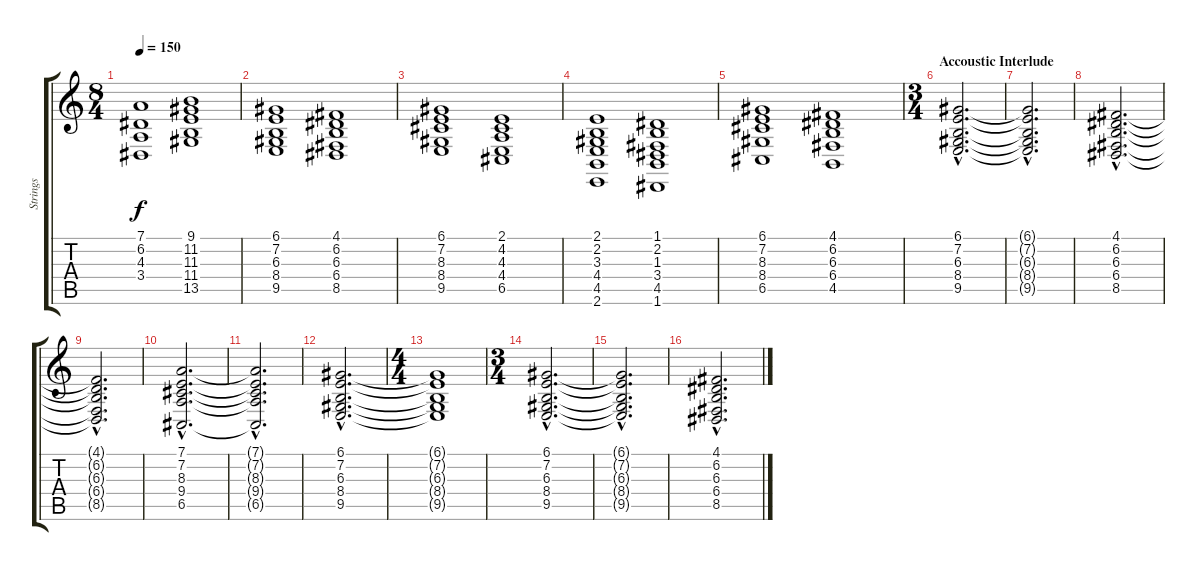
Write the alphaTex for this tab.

\track ("Strings" "Strings") {instrument synthstrings1}
\staff {score tabs}
\tuning (D4 A3 F3 C3 G2 D2) {hide}
\ts (8 4)
\tempo 150
\clef g2
\ks c
(7.1 6.2 4.3 3.4).1{dy f} (9.1 11.2 11.3 11.4 13.5).1 |
(6.1 7.2 6.3 8.4 9.5).1 (4.1 6.2 6.3 6.4 8.5).1 |
(6.1 7.2 8.3 8.4 9.5).1 (2.1 4.2 4.3 4.4 6.5).1 |
(2.1 2.2 3.3 4.4 4.5 2.6).1 (1.1 2.2 1.3 3.4 4.5 1.6).1 |
(6.1 7.2 8.3 8.4 6.5).1 (4.1 6.2 6.3 6.4 4.5).1 |
\ts (3 4)
\section ("" "Accoustic Interlude")
(6.1{hac} 7.2{hac} 6.3{hac} 8.4{hac} 9.5{hac}).2{d} |
(6.1{hac t} 7.2{hac t} 6.3{hac t} 8.4{hac t} 9.5{hac t}).2{d} |
(4.1{hac} 6.2{hac} 6.3{hac} 6.4{hac} 8.5{hac}).2{d} |
(4.1{hac t} 6.2{hac t} 6.3{hac t} 6.4{hac t} 8.5{hac t}).2{d} |
(7.1{hac} 7.2{hac} 8.3{hac} 9.4{hac} 6.5{hac}).2{d} |
(7.1{hac t} 7.2{hac t} 8.3{hac t} 9.4{hac t} 6.5{hac t}).2{d} |
(6.1{hac} 7.2{hac} 6.3{hac} 8.4{hac} 9.5{hac}).2{d} |
\ts (4 4)
(6.1{t} 7.2{t} 6.3{t} 8.4{t} 9.5{t}).1 |
\ts (3 4)
(6.1{hac} 7.2{hac} 6.3{hac} 8.4{hac} 9.5{hac}).2{d} |
(6.1{hac t} 7.2{hac t} 6.3{hac t} 8.4{hac t} 9.5{hac t}).2{d} |
(4.1{hac} 6.2{hac} 6.3{hac} 6.4{hac} 8.5{hac}).2{d}
